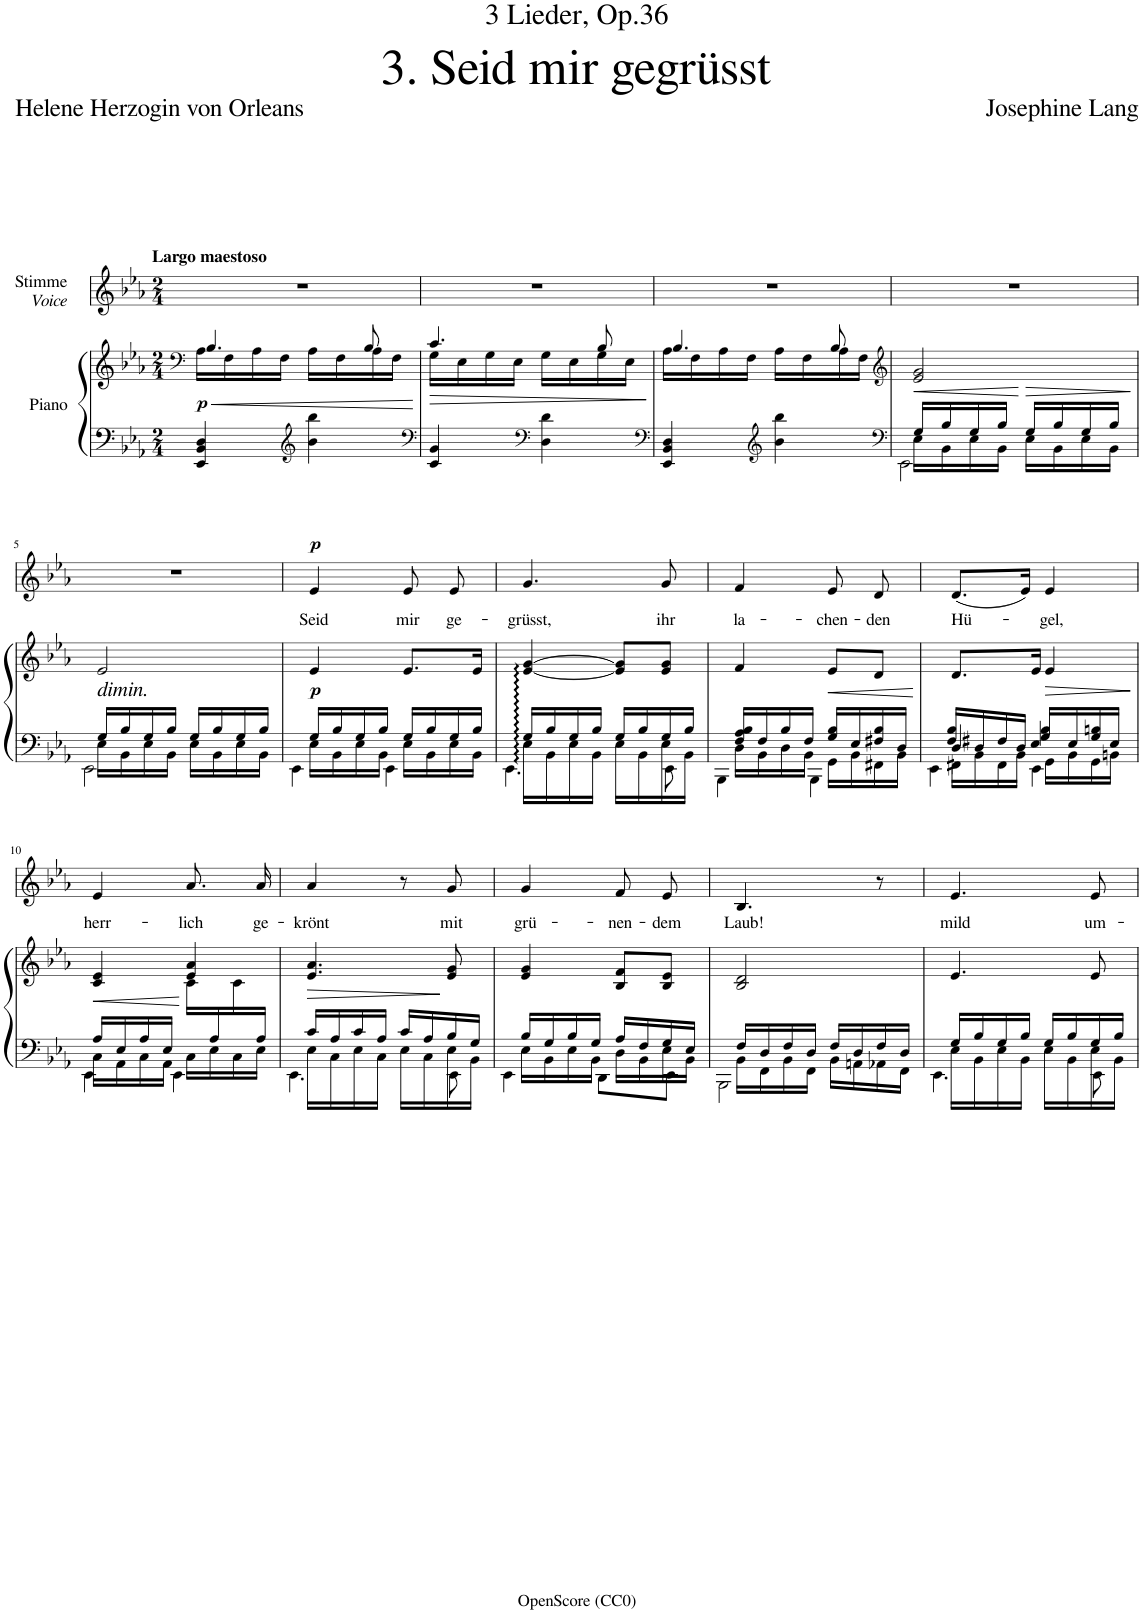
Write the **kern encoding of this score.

**kern	**kern	**dynam	**kern	**text	**dynam
*part2	*part2	*part2	*part1	*part1	*part1
*staff3	*staff2	*staff2/3	*staff1	*staff1	*staff1
*I"Piano	*	*	*I"Stimme Voice	*	*
*I'Pno	*	*	*	*	*
*clefF4	*clefF4	*	*clefG2	*	*
*k[b-e-a-]	*k[b-e-a-]	*	*k[b-e-a-]	*	*
*M2/4	*M2/4	*	*M2/4	*	*
=1	=1	=1	=1	=1	=1
!	!	!	!LO:TX:a:B:t=Largo maestoso	!	!
!	!	!LO:HP:b	!	!	!
*	*^	*	*	*	*
!	!	!	!LO:DY:n=1:b	!	!	!
4EE-/ 4BB-/ 4D/	4.B-/	16A-\LL	< p	2r	.	.
.	.	16F\	.	.	.	.
.	.	16A-\	.	.	.	.
.	.	16F\JJ	.	.	.	.
*clefG2	*	*	*	*	*	*
4b-\ 4bb-\	.	16A-\LL	.	.	.	.
.	.	16F\	.	.	.	.
.	8B-/	16A-\	.	.	.	.
.	.	16F\JJ	.	.	.	.
*	*v	*v	*	*	*	*
.	.	[	.	.	.
=2	=2	=2	=2	=2	=2
*clefF4	*	*	*	*	*
!	!	!LO:HP:b	!	!	!
*	*^	*	*	*	*
4EE-/ 4BB-/	4.c/	16G\LL	>	2r	.	.
.	.	16E-\	.	.	.	.
.	.	16G\	.	.	.	.
.	.	16E-\JJ	.	.	.	.
*clefF4	*	*	*	*	*	*
4D\ 4d\	.	16G\LL	.	.	.	.
.	.	16E-\	.	.	.	.
.	8B-/	16G\	.	.	.	.
.	.	16E-\JJ	.	.	.	.
*	*v	*v	*	*	*	*
.	.	]	.	.	.
=3	=3	=3	=3	=3	=3
*clefF4	*	*	*	*	*
*	*^	*	*	*	*
4EE-/ 4BB-/ 4D/	4.B-/	16A-\LL	.	2r	.	.
.	.	16F\	.	.	.	.
.	.	16A-\	.	.	.	.
.	.	16F\JJ	.	.	.	.
*clefG2	*	*	*	*	*	*
4b-\ 4bb-\	.	16A-\LL	.	.	.	.
.	.	16F\	.	.	.	.
.	8B-/	16A-\	.	.	.	.
.	.	16F\JJ	.	.	.	.
*	*v	*v	*	*	*	*
=4	=4	=4	=4	=4	=4
*clefF4	*clefG2	*	*	*	*
*^	*	*	*	*	*
*	*^	*	*	*	*	*
16G/LL	16E-\LL	2EE-\	2e-/ 2g/	.	2r	.	.
16B-/	16BB-\	.	.	.	.	.	.
16G/	16E-\	.	.	.	.	.	.
16B-/JJ	16BB-\JJ	.	.	.	.	.	.
16G/LL	16E-\LL	.	.	.	.	.	.
16B-/	16BB-\	.	.	.	.	.	.
16G/	16E-\	.	.	.	.	.	.
16B-/JJ	16BB-\JJ	.	.	.	.	.	.
!!LO:LB:g=z
=5	=5	=5	=5	=5	=5	=5	=5
!	!	!	!LO:TX:b:i:t=dimin.	!	!	!	!
16G/LL	16E-\LL	2EE-\	2e-/	.	2r	.	.
16B-/	16BB-\	.	.	.	.	.	.
16G/	16E-\	.	.	.	.	.	.
16B-/JJ	16BB-\JJ	.	.	.	.	.	.
16G/LL	16E-\LL	.	.	.	.	.	.
16B-/	16BB-\	.	.	.	.	.	.
16G/	16E-\	.	.	.	.	.	.
16B-/JJ	16BB-\JJ	.	.	.	.	.	.
=6	=6	=6	=6	=6	=6	=6	=6
!	!	!	!	!LO:DY:b	!	!LO:LY:b	!LO:DY:a
16G/LL	16E-\LL	4EE-\	4e-/	p	4e-/	Seid	p
16B-/	16BB-\	.	.	.	.	.	.
16G/	16E-\	.	.	.	.	.	.
16B-/JJ	16BB-\JJ	.	.	.	.	.	.
!	!	!	!	!	!	!LO:LY:b	!
16G/LL	16E-\LL	4EE-\	8.e-/L	.	8e-/	mir	.
16B-/	16BB-\	.	.	.	.	.	.
!	!	!	!	!	!	!LO:LY:b	!
16G/	16E-\	.	.	.	8e-/	ge-	.
16B-/JJ	16BB-\JJ	.	16e-/Jk	.	.	.	.
=7	=7	=7	=7	=7	=7	=7	=7
!	!	!	!	!	!	!LO:LY:b	!
16G/LL	16E-\LL	4.EE-\	[4e-/ [4g/	.	4.g/	-grüsst,	.
16B-/	16BB-\	.	.	.	.	.	.
16G/	16E-\	.	.	.	.	.	.
16B-/JJ	16BB-\JJ	.	.	.	.	.	.
16G/LL	16E-\LL	.	8e-/] 8g/]L	.	.	.	.
16B-/	16BB-\	.	.	.	.	.	.
!	!	!	!	!	!	!LO:LY:b	!
16G/	16E-\	8EE-\	8e-/ 8g/J	.	8g/	ihr	.
16B-/JJ	16BB-\JJ	.	.	.	.	.	.
=8	=8	=8	=8	=8	=8	=8	=8
!	!	!	!	!	!	!LO:LY:b	!
16F/ 16A-/ 16B-/LL	16D\LL	4BBB-\	4f/	.	4f/	la-	.
16F/	16BB-\	.	.	.	.	.	.
16B-/	16D\	.	.	.	.	.	.
16F/JJ	16BB-\JJ	.	.	.	.	.	.
!	!	!	!	!LO:HP:b	!	!LO:LY:b	!
16G/ 16B-/LL	16GG\LL	4BBB-\	8e-/L	<	8e-/	-chen-	.
16E-/	16BB-\	.	.	.	.	.	.
!	!	!	!	!	!	!LO:LY:b	!
16F#X/ 16B-/	16FF#X\	.	8d/J	.	8d/	-den	.
16D/JJ	16BB-\JJ	.	.	.	.	.	.
*v	*v	*v	*	*	*	*	*
.	.	[	.	.	.
=9	=9	=9	=9	=9	=9
*^	*	*	*	*	*
*	*^	*	*	*	*	*
*	*	*^	*	*	*	*	*
!	!	!	!	!	!	!	!LO:LY:b	!
16F#X/ 16B-/LL	4EE-\	8.D/	16FF#X\LL	8.d/L	.	(8.d/L	Hü-	.
16D/	.	.	16BB-\	.	.	.	.	.
16F#/	.	.	16FF#\	.	.	.	.	.
16D/JJ	.	16E-/	16BB-\JJ	16e-/Jk	.	16e-/Jk)	.	.
!	!	!	!	!	!LO:HP:b	!	!LO:LY:b	!
16G/ 16B-/LL	4EE-\	4ryy	16GG\LL	4e-/	>	4e-/	-gel,	.
16E-/	.	.	16BB-\	.	.	.	.	.
16G/ 16Bn/	.	.	16GG\	.	.	.	.	.
16E-/JJ	.	.	16BBn\JJ	.	.	.	.	.
*v	*v	*v	*v	*	*	*	*	*
.	.	]	.	.	.
!!LO:LB:g=z
=10	=10	=10	=10	=10	=10
*^	*	*	*	*	*
*	*^	*	*	*	*	*
!	!	!	!	!LO:HP:b	!	!LO:LY:b	!
*	*	*	*^	*	*	*	*
16A-/LL	16C\LL	4EE-\	4c/ 4e-/	4ryy	<	4e-/	herr-	.
16E-/	16AA-\	.	.	.	.	.	.	.
16A-/	16C\	.	.	.	.	.	.	.
16E-/JJ	16AA-\JJ	.	.	.	.	.	.	.
!	!	!	!	!	!	!	!LO:LY:b	!
16ryy	16C\LL	4EE-\	4e-/ 4a-/	16c\LL	[	8.a-/	-lich	.
16A-/	16E-\	.	.	16ryy	.	.	.	.
16ryy	16C\	.	.	16c\	.	.	.	.
!	!	!	!	!	!	!	!LO:LY:b	!
16A-/JJ	16E-\JJ	.	.	16ryy	.	16a-/	ge-	.
=11	=11	=11	=11	=11	=11	=11	=11	=11
!	!	!	!	!	!LO:HP:b	!	!LO:LY:b	!
*	*	*	*v	*v	*	*	*	*
16c/LL	16E-\LL	4.EE-\	4.e-/ 4.a-/	>	4a-/	-krönt	.
16A-/	16C\	.	.	.	.	.	.
16c/	16E-\	.	.	.	.	.	.
16A-/JJ	16C\JJ	.	.	.	.	.	.
16c/LL	16E-\LL	.	.	.	8r	.	.
16A-/	16C\	.	.	.	.	.	.
!	!	!	!	!	!	!LO:LY:b	!
16B-/	16E-\	8EE-\	8e-/ 8g/	]	8g/	mit	.
16G/JJ	16BB-\JJ	.	.	.	.	.	.
=12	=12	=12	=12	=12	=12	=12	=12
!	!	!	!	!	!	!LO:LY:b	!
16B-/LL	16E-\LL	4EE-\	4e-/ 4g/	.	4g/	grü-	.
16G/	16BB-\	.	.	.	.	.	.
16B-/	16E-\	.	.	.	.	.	.
16G/JJ	16BB-\JJ	.	.	.	.	.	.
!	!	!	!	!	!	!LO:LY:b	!
16A-/LL	16D\LL	8DD\L	8B-/ 8f/L	.	8f/	-nen-	.
16F/	16BB-\	.	.	.	.	.	.
!	!	!	!	!	!	!LO:LY:b	!
16G/	16E-\	8EE-\J	8B-/ 8e-/J	.	8e-/	-dem	.
16E-/JJ	16BB-\JJ	.	.	.	.	.	.
=13	=13	=13	=13	=13	=13	=13	=13
!	!	!	!	!	!	!LO:LY:b	!
16F/LL	16BB-\LL	2BBB-\	2B-/ 2d/	.	4.B-/	Laub!	.
16D/	16FF\	.	.	.	.	.	.
16F/	16BB-\	.	.	.	.	.	.
16D/JJ	16FF\JJ	.	.	.	.	.	.
16F/LL	16BB-\LL	.	.	.	.	.	.
16D/	16AAn\	.	.	.	.	.	.
16F/	16AA-X\	.	.	.	8r	.	.
16D/JJ	16FF\JJ	.	.	.	.	.	.
=14	=14	=14	=14	=14	=14	=14	=14
!	!	!	!	!	!	!LO:LY:b	!
16G/LL	16E-\LL	4.EE-\	4.e-/	.	4.e-/	mild	.
16B-/	16BB-\	.	.	.	.	.	.
16G/	16E-\	.	.	.	.	.	.
16B-/JJ	16BB-\JJ	.	.	.	.	.	.
16G/LL	16E-\LL	.	.	.	.	.	.
16B-/	16BB-\	.	.	.	.	.	.
!	!	!	!	!	!	!LO:LY:b	!
16G/	16E-\	8EE-\	8e-/	.	8e-/	um-	.
16B-/JJ	16BB-\JJ	.	.	.	.	.	.
*v	*v	*v	*	*	*	*	*
=	=	=	=	=	=
*-	*-	*-	*-	*-	*-
